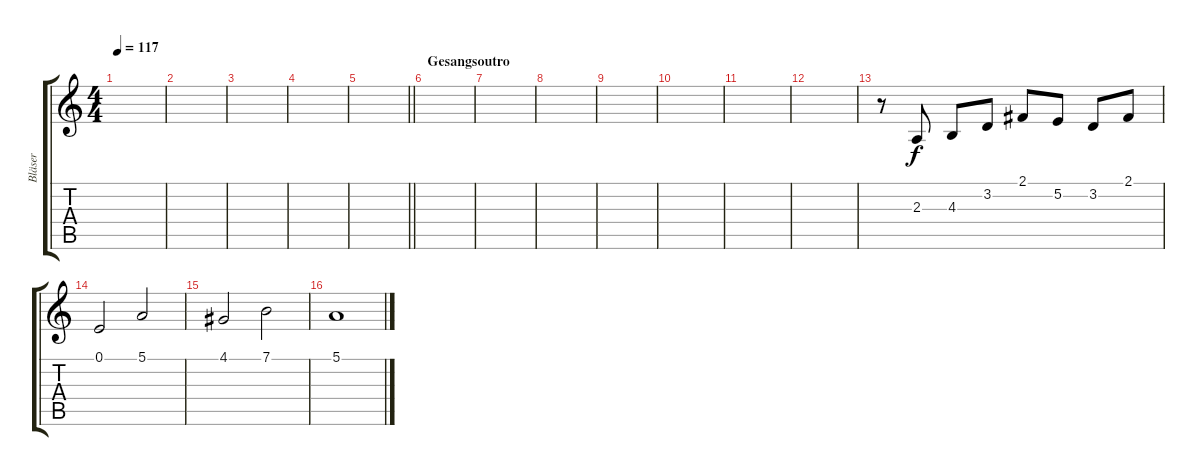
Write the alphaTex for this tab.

\track ("Bläser" "Bläser") {instrument trumpet}
\staff {score tabs}
\tuning (E4 B3 G3 D3 A2 E2) {hide}
\ts (4 4)
\tempo 117
\clef g2
\ks c
|
|
|
|
\barLineRight lightlight
|
\section ("" "Gesangsoutro")
|
|
|
|
|
|
|
r.8 2.3.8 4.3.8 3.2.8 2.1.8 5.2.8 3.2.8 2.1.8 |
0.1.2 5.1.2 |
4.1.2 7.1.2 |
5.1.1
